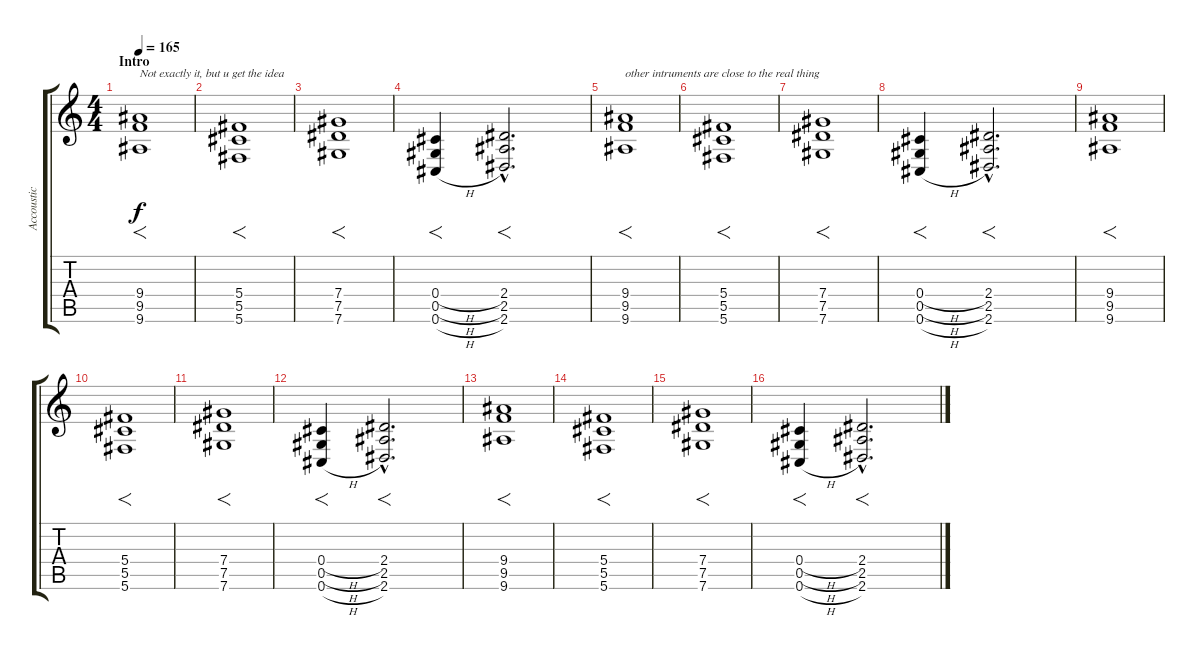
\track ("Accoustic Reversed Effect" "Accoustic ") {instrument acousticguitarnylon}
\staff {score tabs}
\tuning (Eb4 Bb3 Ab3 Db3 Ab2 Db2) {hide}
\ts (4 4)
\section ("" "Intro")
\tempo 165
\clef g2
\ks c
(9.4 9.5 9.6).1{f txt "Not exactly it, but u get the idea" dy f instrument acousticguitarnylon} |
(5.4 5.5 5.6).1{f} |
(7.4 7.5 7.6).1{f} |
(0.4{h} 0.5{h} 0.6{h}).4{f} (2.4{hac} 2.5{hac} 2.6{hac}).2{f d} |
(9.4 9.5 9.6).1{f txt "other intruments are close to the real thing"} |
(5.4 5.5 5.6).1{f} |
(7.4 7.5 7.6).1{f} |
(0.4{h} 0.5{h} 0.6{h}).4{f} (2.4{hac} 2.5{hac} 2.6{hac}).2{f d} |
(9.4 9.5 9.6).1{f} |
(5.4 5.5 5.6).1{f} |
(7.4 7.5 7.6).1{f} |
(0.4{h} 0.5{h} 0.6{h}).4{f} (2.4{hac} 2.5{hac} 2.6{hac}).2{f d} |
(9.4 9.5 9.6).1{f} |
(5.4 5.5 5.6).1{f} |
(7.4 7.5 7.6).1{f} |
(0.4{h} 0.5{h} 0.6{h}).4{f} (2.4{hac} 2.5{hac} 2.6{hac}).2{f d}
